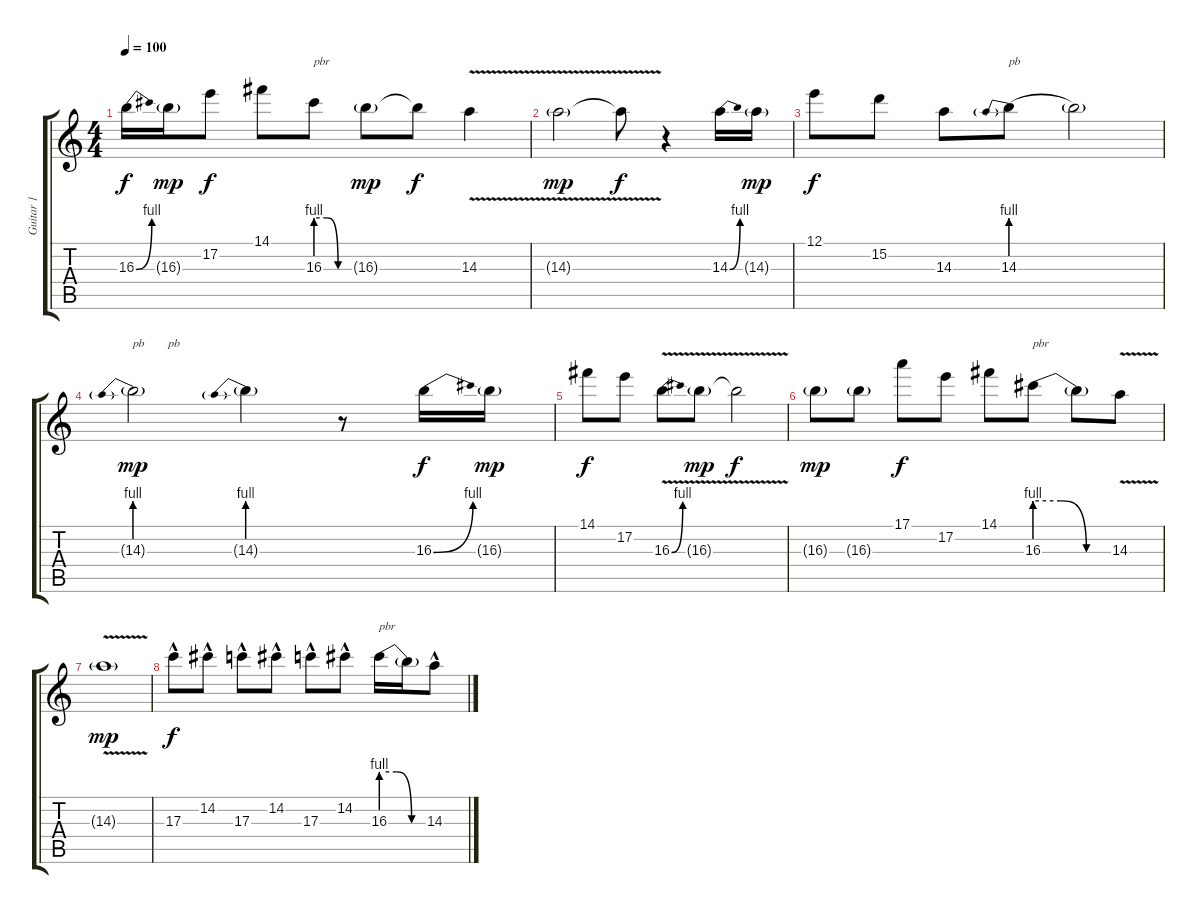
\track ("Guitar 1" "Guitar 1") {instrument distortionguitar}
\staff {score tabs}
\tuning (E4 B3 G3 D3 A2 E2) {hide}
\ts (4 4)
\tempo 100
\clef g2
\ks c
16.3{be (bend 0 0 60 4)}.16{dy f} 16.3{g}.16{dy mp} 17.2.8{dy f} 14.1.8 16.3{be (custom 0 4 20 4 40 0 60 0)}.8{txt "pbr"} 16.3{g}.8{dy mp} 16.3{t}.8{dy f} 14.3{v}.4 |
14.3{v g}.2{dy mp} 14.3{t}.8{dy f} r.4 14.3{be (bend 0 0 60 4)}.16 14.3{g}.16{dy mp} |
12.1.8{dy f} 15.2.8 14.3.8 14.3{be (prebend 0 4 60 4)}.8{txt "pb"} 14.3{t}.2 |
14.3{be (prebend 0 4 60 4) g}.2{txt "pb        pb" dy mp} 14.3{be (prebend 0 4 60 4) g}.4 r.8 16.3{be (bend 0 0 60 4)}.16{dy f} 16.3{g}.16{dy mp} |
14.1.8{dy f} 17.2.8 16.3{be (bend 0 0 60 4) v}.8 16.3{v g}.8{dy mp} 16.3{t}.2{dy f} |
16.3{g}.8{dy mp} 16.3{g}.8 17.1.8{dy f} 17.2.8 14.1.8 16.3{be (custom 0 4 20 4 40 0 60 0)}.8{txt "pbr"} 16.3{t}.8 14.3{v}.8 |
14.3{v g}.1{dy mp} |
17.3{hac}.8{dy f} 14.2{hac}.8 17.3{hac}.8 14.2{hac}.8 17.3{hac}.8 14.2{hac}.8 16.3{be (custom 0 4 20 4 40 0 60 0)}.16{txt "pbr"} 16.3{t}.16 14.3{hac}.8
